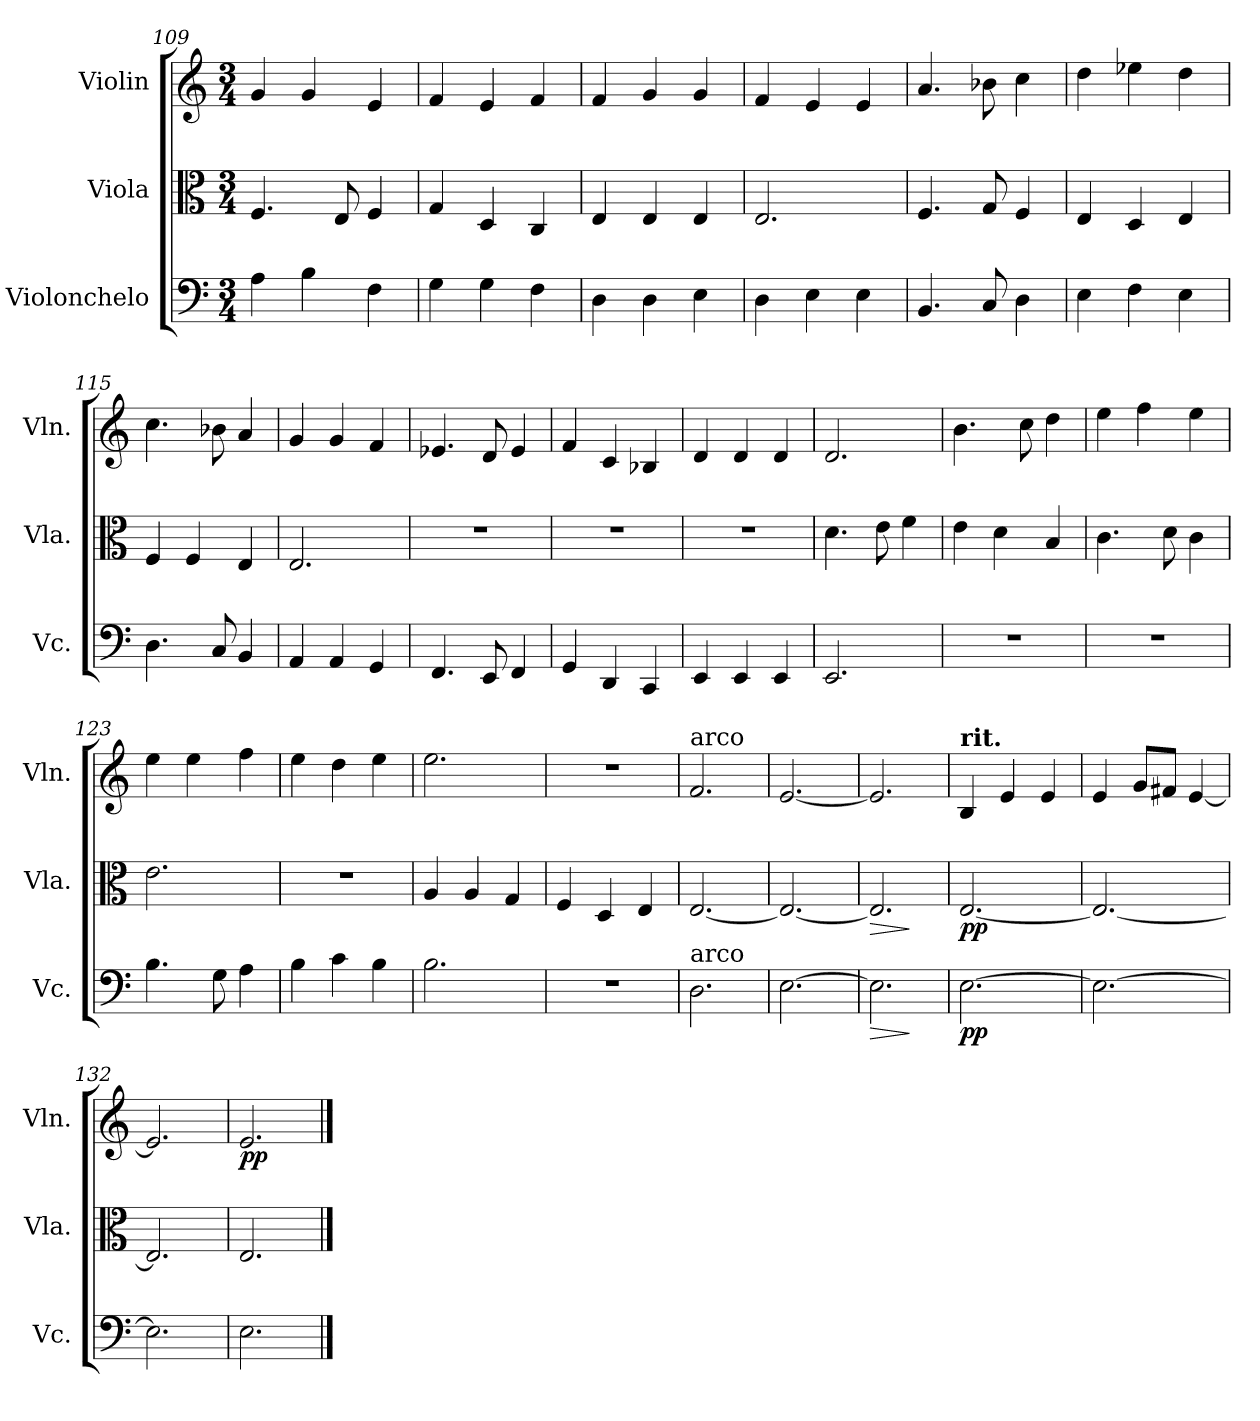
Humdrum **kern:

**kern	**dynam	**kern	**dynam	**kern	**dynam
*part3	*part3	*part2	*part2	*part1	*part1
*staff3	*staff3	*staff2	*staff2	*staff1	*staff1
*I"Violonchelo	*	*I"Viola	*	*I"Violin	*
*I'Vc.	*	*I'Vla.	*	*I'Vln.	*
*clefF4	*	*clefC3	*	*clefG2	*
*k[]	*	*k[]	*	*k[]	*
*M3/4	*	*M3/4	*	*M3/4	*
=109	=109	=109	=109	=109	=109
4A\	.	4.F/	.	4g/	.
4B\	.	.	.	4g/	.
.	.	8E/	.	.	.
4F\	.	4F/	.	4e/	.
=110	=110	=110	=110	=110	=110
4G\	.	4G/	.	4f/	.
4G\	.	4D/	.	4e/	.
4F\	.	4C/	.	4f/	.
=111	=111	=111	=111	=111	=111
4D\	.	4E/	.	4f/	.
4D\	.	4E/	.	4g/	.
4E\	.	4E/	.	4g/	.
=112	=112	=112	=112	=112	=112
4D\	.	2.E/	.	4f/	.
4E\	.	.	.	4e/	.
4E\	.	.	.	4e/	.
=113	=113	=113	=113	=113	=113
4.BB/	.	4.F/	.	4.a/	.
8C/	.	8G/	.	8b-X\	.
4D\	.	4F/	.	4cc\	.
!!LO:LB:g=z
=114	=114	=114	=114	=114	=114
4E\	.	4E/	.	4dd\	.
4F\	.	4D/	.	4ee-X\	.
4E\	.	4E/	.	4dd\	.
=115	=115	=115	=115	=115	=115
4.D\	.	4F/	.	4.cc\	.
.	.	4F/	.	.	.
8C/	.	.	.	8b-X\	.
4BB/	.	4E/	.	4a/	.
=116	=116	=116	=116	=116	=116
4AA/	.	2.E/	.	4g/	.
4AA/	.	.	.	4g/	.
4GG/	.	.	.	4f/	.
=117	=117	=117	=117	=117	=117
4.FF/	.	2.r	.	4.e-X/	.
8EE/	.	.	.	8d/	.
4FF/	.	.	.	4e-/	.
=118	=118	=118	=118	=118	=118
4GG/	.	2.r	.	4f/	.
4DD/	.	.	.	4c/	.
4CC/	.	.	.	4B-X/	.
=119	=119	=119	=119	=119	=119
4EE/	.	2.r	.	4d/	.
4EE/	.	.	.	4d/	.
4EE/	.	.	.	4d/	.
=120	=120	=120	=120	=120	=120
2.EE/	.	4.d\	.	2.d/	.
.	.	8e\	.	.	.
.	.	4f\	.	.	.
=121	=121	=121	=121	=121	=121
2.r	.	4e\	.	4.b\	.
.	.	4d\	.	.	.
.	.	.	.	8cc\	.
.	.	4B/	.	4dd\	.
=122	=122	=122	=122	=122	=122
2.r	.	4.c\	.	4ee\	.
.	.	.	.	4ff\	.
.	.	8d\	.	.	.
.	.	4c\	.	4ee\	.
=123	=123	=123	=123	=123	=123
4.B\	.	2.e\	.	4ee\	.
.	.	.	.	4ee\	.
8G\	.	.	.	.	.
4A\	.	.	.	4ff\	.
!!LO:LB:g=z
=124	=124	=124	=124	=124	=124
4B\	.	2.r	.	4ee\	.
4c\	.	.	.	4dd\	.
4B\	.	.	.	4ee\	.
=125	=125	=125	=125	=125	=125
2.B\	.	4A/	.	2.ee\	.
.	.	4A/	.	.	.
.	.	4G/	.	.	.
=126	=126	=126	=126	=126	=126
2.r	.	4F/	.	2.r	.
.	.	4D/	.	.	.
.	.	4E/	.	.	.
=127	=127	=127	=127	=127	=127
!	!	!	!	!LO:TX:a:t=arco	!
!LO:TX:a:t=arco	!	!	!	!	!
2.D\	.	[2.E/	.	2.f/	.
=128	=128	=128	=128	=128	=128
[2.E\	.	2.E/_	.	[2.e/	.
=129	=129	=129	=129	=129	=129
!	!LO:HP:b	!	!LO:HP:b	!	!
2.E\]	>	2.E/]	>	2.e/]	.
.	]	.	]	.	.
=130	=130	=130	=130	=130	=130
!	!	!	!	!LO:TX:a:B:t=rit.	!
!	!LO:DY:b	!	!LO:DY:b	!	!
[2.E\	pp	[2.E/	pp	4B/	.
.	.	.	.	4e/	.
.	.	.	.	4e/	.
=131	=131	=131	=131	=131	=131
2.E\_	.	2.E/_	.	4e/	.
.	.	.	.	8g/L	.
.	.	.	.	8f#X/J	.
.	.	.	.	[4e/	.
=132	=132	=132	=132	=132	=132
2.E\]	.	2.E/]	.	2.e/]	.
=133	=133	=133	=133	=133	=133
!	!	!	!	!	!LO:DY:b
2.E\	.	2.E/	.	2.e/	pp
==	==	==	==	==	==
*-	*-	*-	*-	*-	*-
